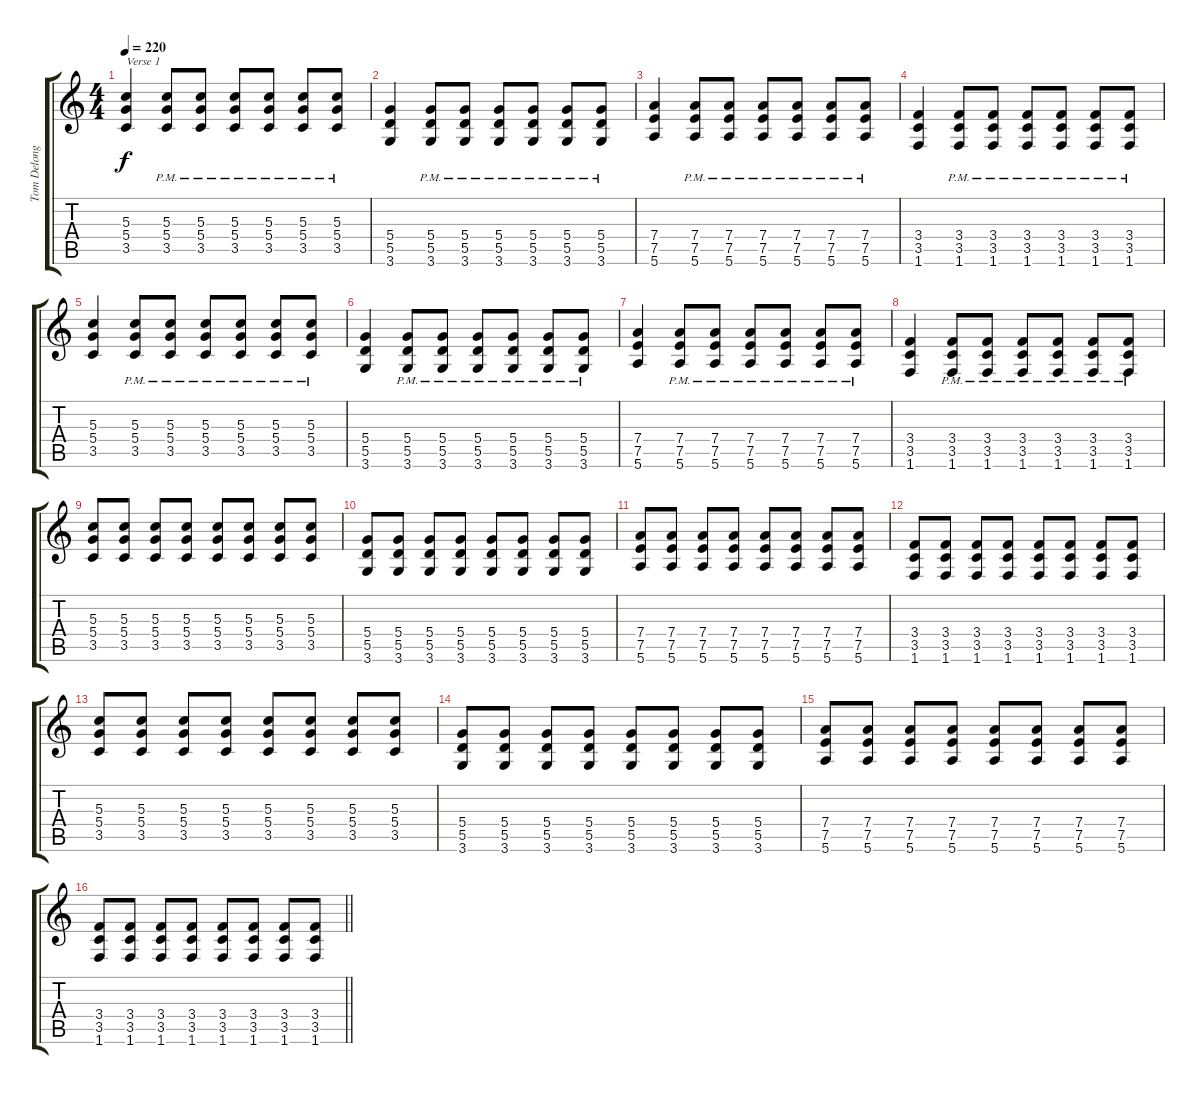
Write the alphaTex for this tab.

\track ("Tom Delonge (Distortion)" "Tom Delong") {instrument distortionguitar}
\staff {score tabs}
\tuning (E4 B3 G3 D3 A2 E2) {hide}
\ts (4 4)
\tempo 220
\clef g2
\ks c
(5.3 5.4 3.5).4{txt "Verse 1" dy f volume 14} (5.3{pm} 5.4{pm} 3.5{pm}).8 (5.3{pm} 5.4{pm} 3.5{pm}).8 (5.3{pm} 5.4{pm} 3.5{pm}).8 (5.3{pm} 5.4{pm} 3.5{pm}).8 (5.3{pm} 5.4{pm} 3.5{pm}).8 (5.3{pm} 5.4{pm} 3.5{pm}).8 |
(5.4 5.5 3.6).4 (5.4{pm} 5.5{pm} 3.6{pm}).8 (5.4{pm} 5.5{pm} 3.6{pm}).8 (5.4{pm} 5.5{pm} 3.6{pm}).8 (5.4{pm} 5.5{pm} 3.6{pm}).8 (5.4{pm} 5.5{pm} 3.6{pm}).8 (5.4{pm} 5.5{pm} 3.6{pm}).8 |
(7.4 7.5 5.6).4 (7.4{pm} 7.5{pm} 5.6{pm}).8 (7.4{pm} 7.5{pm} 5.6{pm}).8 (7.4{pm} 7.5{pm} 5.6{pm}).8 (7.4{pm} 7.5{pm} 5.6{pm}).8 (7.4{pm} 7.5{pm} 5.6{pm}).8 (7.4{pm} 7.5{pm} 5.6{pm}).8 |
(3.4 3.5 1.6).4 (3.4{pm} 3.5{pm} 1.6{pm}).8 (3.4{pm} 3.5{pm} 1.6{pm}).8 (3.4{pm} 3.5{pm} 1.6{pm}).8 (3.4{pm} 3.5{pm} 1.6{pm}).8 (3.4{pm} 3.5{pm} 1.6{pm}).8 (3.4{pm} 3.5{pm} 1.6{pm}).8 |
(5.3 5.4 3.5).4 (5.3{pm} 5.4{pm} 3.5{pm}).8 (5.3{pm} 5.4{pm} 3.5{pm}).8 (5.3{pm} 5.4{pm} 3.5{pm}).8 (5.3{pm} 5.4{pm} 3.5{pm}).8 (5.3{pm} 5.4{pm} 3.5{pm}).8 (5.3{pm} 5.4{pm} 3.5{pm}).8 |
(5.4 5.5 3.6).4 (5.4{pm} 5.5{pm} 3.6{pm}).8 (5.4{pm} 5.5{pm} 3.6{pm}).8 (5.4{pm} 5.5{pm} 3.6{pm}).8 (5.4{pm} 5.5{pm} 3.6{pm}).8 (5.4{pm} 5.5{pm} 3.6{pm}).8 (5.4{pm} 5.5{pm} 3.6{pm}).8 |
(7.4 7.5 5.6).4 (7.4{pm} 7.5{pm} 5.6{pm}).8 (7.4{pm} 7.5{pm} 5.6{pm}).8 (7.4{pm} 7.5{pm} 5.6{pm}).8 (7.4{pm} 7.5{pm} 5.6{pm}).8 (7.4{pm} 7.5{pm} 5.6{pm}).8 (7.4{pm} 7.5{pm} 5.6{pm}).8 |
(3.4 3.5 1.6).4{volume 16} (3.4{pm} 3.5{pm} 1.6{pm}).8 (3.4{pm} 3.5{pm} 1.6{pm}).8 (3.4{pm} 3.5{pm} 1.6{pm}).8 (3.4{pm} 3.5{pm} 1.6{pm}).8 (3.4{pm} 3.5{pm} 1.6{pm}).8 (3.4{pm} 3.5{pm} 1.6{pm}).8 |
(5.3 5.4 3.5).8 (5.3 5.4 3.5).8 (5.3 5.4 3.5).8 (5.3 5.4 3.5).8 (5.3 5.4 3.5).8 (5.3 5.4 3.5).8 (5.3 5.4 3.5).8 (5.3 5.4 3.5).8 |
(5.4 5.5 3.6).8 (5.4 5.5 3.6).8 (5.4 5.5 3.6).8 (5.4 5.5 3.6).8 (5.4 5.5 3.6).8 (5.4 5.5 3.6).8 (5.4 5.5 3.6).8 (5.4 5.5 3.6).8 |
(7.4 7.5 5.6).8 (7.4 7.5 5.6).8 (7.4 7.5 5.6).8 (7.4 7.5 5.6).8 (7.4 7.5 5.6).8 (7.4 7.5 5.6).8 (7.4 7.5 5.6).8 (7.4 7.5 5.6).8 |
(3.4 3.5 1.6).8 (3.4 3.5 1.6).8 (3.4 3.5 1.6).8 (3.4 3.5 1.6).8 (3.4 3.5 1.6).8 (3.4 3.5 1.6).8 (3.4 3.5 1.6).8 (3.4 3.5 1.6).8 |
(5.3 5.4 3.5).8 (5.3 5.4 3.5).8 (5.3 5.4 3.5).8 (5.3 5.4 3.5).8 (5.3 5.4 3.5).8 (5.3 5.4 3.5).8 (5.3 5.4 3.5).8 (5.3 5.4 3.5).8 |
(5.4 5.5 3.6).8 (5.4 5.5 3.6).8 (5.4 5.5 3.6).8 (5.4 5.5 3.6).8 (5.4 5.5 3.6).8 (5.4 5.5 3.6).8 (5.4 5.5 3.6).8 (5.4 5.5 3.6).8 |
(7.4 7.5 5.6).8 (7.4 7.5 5.6).8 (7.4 7.5 5.6).8 (7.4 7.5 5.6).8 (7.4 7.5 5.6).8 (7.4 7.5 5.6).8 (7.4 7.5 5.6).8 (7.4 7.5 5.6).8 |
\barLineRight lightlight
(3.4 3.5 1.6).8 (3.4 3.5 1.6).8 (3.4 3.5 1.6).8 (3.4 3.5 1.6).8 (3.4 3.5 1.6).8 (3.4 3.5 1.6).8 (3.4 3.5 1.6).8 (3.4 3.5 1.6).8
